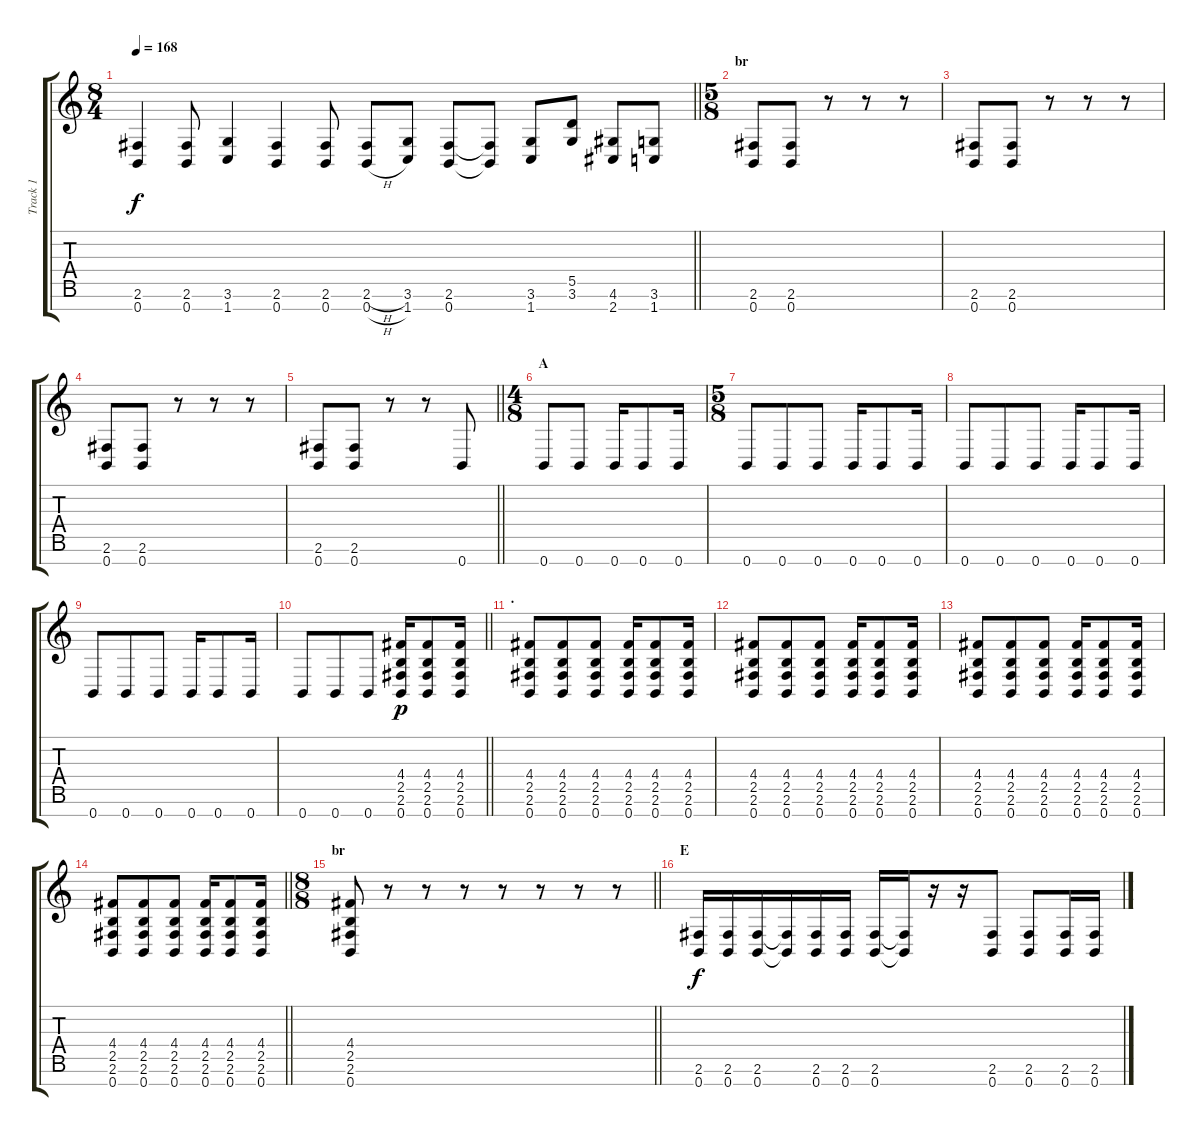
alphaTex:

\track ("Track 1" "Track 1") {instrument acousticguitarsteel}
\staff {score tabs}
\tuning (E4 B3 G3 D3 A2 E2 B1) {hide}
\ts (8 4)
\tempo 168
\clef g2
\barLineRight lightlight
\ks c
(2.6 0.7).4{dy f} (2.6 0.7).8 (3.6 1.7).4 (2.6 0.7).4 (2.6 0.7).8 (2.6{h} 0.7{h}).8 (3.6 1.7).8 (2.6 0.7).8 (2.6{t} 0.7{t}).8 (3.6 1.7).8 (5.5 3.6).8 (4.6 2.7).8 (3.6 1.7).8 |
\ts (5 8)
\section ("" "br")
(2.6 0.7).8 (2.6 0.7).8 r.8 r.8 r.8 |
(2.6 0.7).8 (2.6 0.7).8 r.8 r.8 r.8 |
(2.6 0.7).8 (2.6 0.7).8 r.8 r.8 r.8 |
\barLineRight lightlight
(2.6 0.7).8 (2.6 0.7).8 r.8 r.8 0.7.8 |
\ts (4 8)
\section ("" "A")
0.7.8 0.7.8 0.7.16 0.7.8 0.7.16 |
\ts (5 8)
0.7.8 0.7.8 0.7.8 0.7.16 0.7.8 0.7.16 |
0.7.8 0.7.8 0.7.8 0.7.16 0.7.8 0.7.16 |
0.7.8 0.7.8 0.7.8 0.7.16 0.7.8 0.7.16 |
\barLineRight lightlight
0.7.8 0.7.8 0.7.8 (4.4 2.5 2.6 0.7).16{dy p} (4.4 2.5 2.6 0.7).8 (4.4 2.5 2.6 0.7).16 |
\section ("" ".")
(4.4 2.5 2.6 0.7).8 (4.4 2.5 2.6 0.7).8 (4.4 2.5 2.6 0.7).8 (4.4 2.5 2.6 0.7).16 (4.4 2.5 2.6 0.7).8 (4.4 2.5 2.6 0.7).16 |
(4.4 2.5 2.6 0.7).8 (4.4 2.5 2.6 0.7).8 (4.4 2.5 2.6 0.7).8 (4.4 2.5 2.6 0.7).16 (4.4 2.5 2.6 0.7).8 (4.4 2.5 2.6 0.7).16 |
(4.4 2.5 2.6 0.7).8 (4.4 2.5 2.6 0.7).8 (4.4 2.5 2.6 0.7).8 (4.4 2.5 2.6 0.7).16 (4.4 2.5 2.6 0.7).8 (4.4 2.5 2.6 0.7).16 |
\barLineRight lightlight
(4.4 2.5 2.6 0.7).8 (4.4 2.5 2.6 0.7).8 (4.4 2.5 2.6 0.7).8 (4.4 2.5 2.6 0.7).16 (4.4 2.5 2.6 0.7).8 (4.4 2.5 2.6 0.7).16 |
\ts (8 8)
\section ("" "br")
\barLineRight lightlight
(4.4 2.5 2.6 0.7).8 r.8 r.8 r.8 r.8 r.8 r.8 r.8 |
\section ("" "E")
(2.6 0.7).16{dy f} (2.6 0.7).16 (2.6 0.7).16 (2.6{t} 0.7{t}).16 (2.6 0.7).16 (2.6 0.7).16 (2.6 0.7).16 (2.6{t} 0.7{t}).16 r.16 r.16 (2.6 0.7).8 (2.6 0.7).8 (2.6 0.7).16 (2.6 0.7).16
